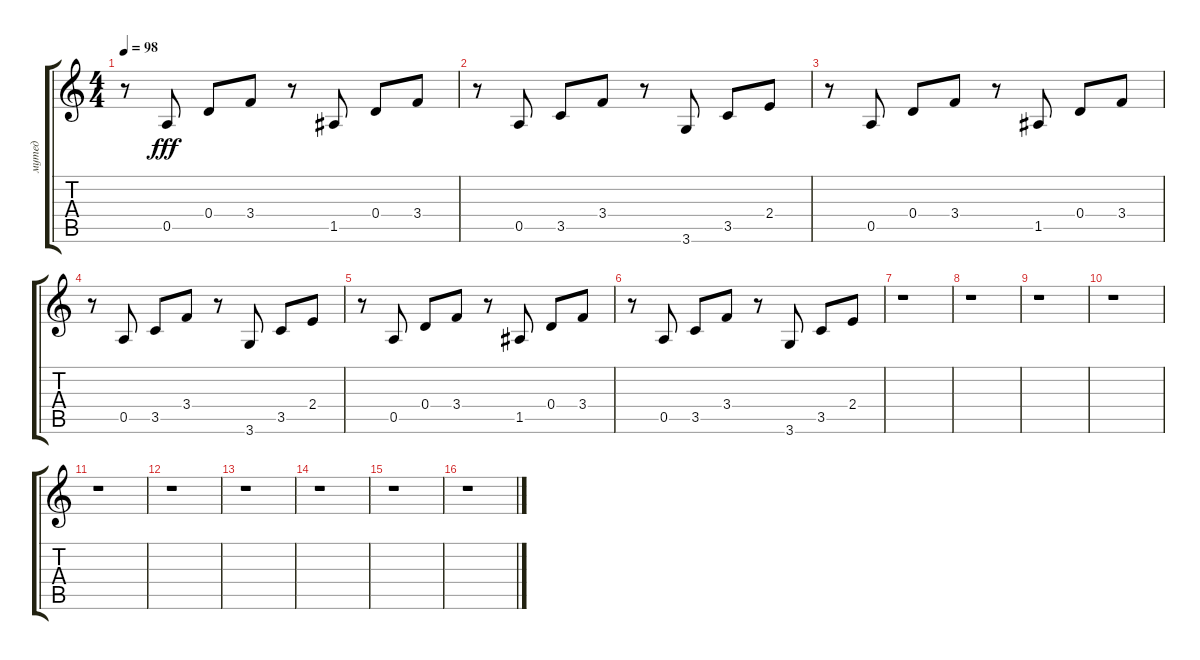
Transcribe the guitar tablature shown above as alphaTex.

\track ("мутед" "мутед") {instrument electricguitarmuted}
\staff {score tabs}
\tuning (E4 B3 G3 D3 A2 E2) {hide}
\ts (4 4)
\tempo 98
\clef g2
\ks c
r.8{dy fff} 0.5.8 0.4.8 3.4.8 r.8 1.5.8 0.4.8 3.4.8 |
r.8 0.5.8 3.5.8 3.4.8 r.8 3.6.8 3.5.8 2.4.8 |
r.8 0.5.8 0.4.8 3.4.8 r.8 1.5.8 0.4.8 3.4.8 |
r.8 0.5.8 3.5.8 3.4.8 r.8 3.6.8 3.5.8 2.4.8 |
r.8 0.5.8 0.4.8 3.4.8 r.8 1.5.8 0.4.8 3.4.8 |
r.8 0.5.8 3.5.8 3.4.8 r.8 3.6.8 3.5.8 2.4.8 |
r.1 |
r.1 |
r.1 |
r.1 |
r.1 |
r.1 |
r.1 |
r.1 |
r.1 |
r.1
